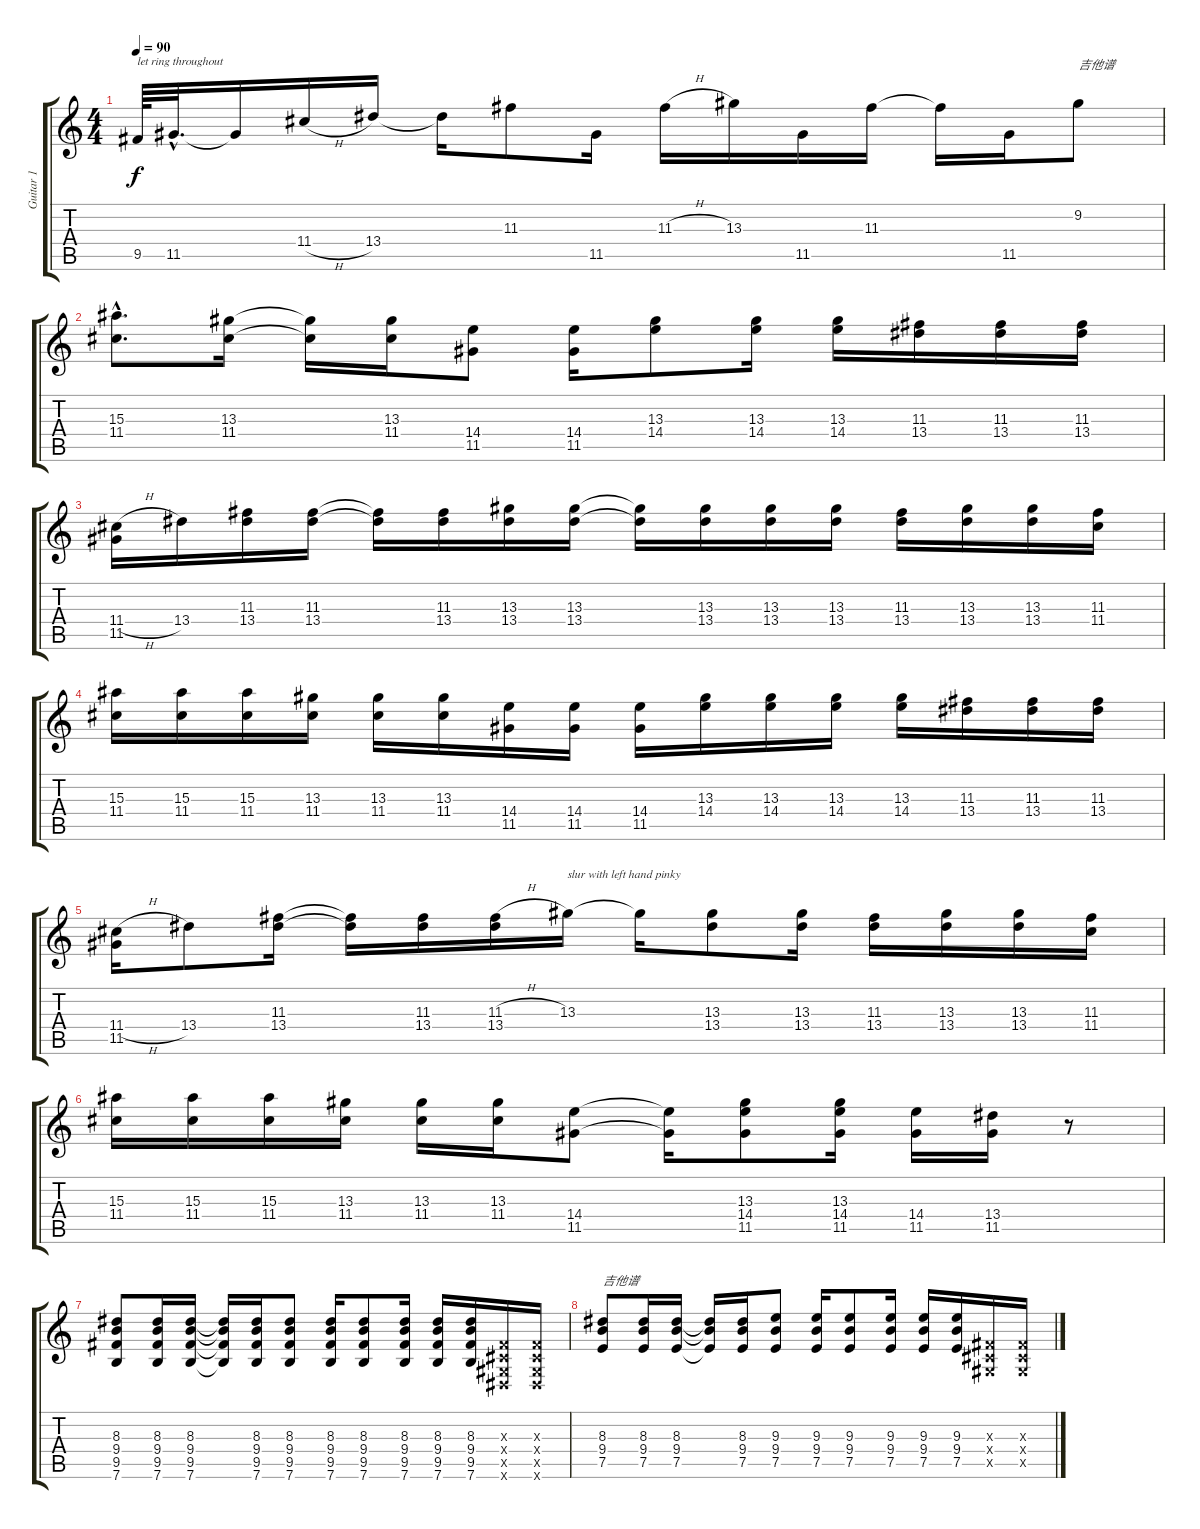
\track ("Guitar 1" "Guitar 1") {instrument electricguitarclean}
\staff {score tabs}
\tuning (E4 B3 G3 D3 A2 E2) {hide}
\ts (4 4)
\tempo 90
\clef g2
\ks c
9.5.64{txt "let ring throughout" dy f} 11.5{hac}.32{d} 11.5{t}.16 11.4{h}.16 13.4.16 13.4{t}.16 11.3.8 11.5.16 11.3{h}.16 13.3.16 11.5.16 11.3.16 11.3{t}.16 11.5.16 9.2.8{txt "吉他谱"} |
(15.3{hac} 11.4{hac}).8{d} (13.3 11.4).16 (13.3{t} 11.4{t}).16 (13.3 11.4).16 (14.4 11.5).8 (14.4 11.5).16 (13.3 14.4).8 (13.3 14.4).16 (13.3 14.4).16 (11.3 13.4).16 (11.3 13.4).16 (11.3 13.4).16 |
(11.4{h} 11.5).16 13.4.16 (11.3 13.4).16 (11.3 13.4).16 (11.3{t} 13.4{t}).16 (11.3 13.4).16 (13.3 13.4).16 (13.3 13.4).16 (13.3{t} 13.4{t}).16 (13.3 13.4).16 (13.3 13.4).16 (13.3 13.4).16 (11.3 13.4).16 (13.3 13.4).16 (13.3 13.4).16 (11.3 11.4).16 |
(15.3 11.4).16 (15.3 11.4).16 (15.3 11.4).16 (13.3 11.4).16 (13.3 11.4).16 (13.3 11.4).16 (14.4 11.5).16 (14.4 11.5).16 (14.4 11.5).16 (13.3 14.4).16 (13.3 14.4).16 (13.3 14.4).16 (13.3 14.4).16 (11.3 13.4).16 (11.3 13.4).16 (11.3 13.4).16 |
(11.4{h} 11.5).16 13.4.8 (11.3 13.4).16 (11.3{t} 13.4{t}).16 (11.3 13.4).16 (11.3{h} 13.4).16 13.3.16{txt "slur with left hand pinky"} 13.3{t}.16 (13.3 13.4).8 (13.3 13.4).16 (11.3 13.4).16 (13.3 13.4).16 (13.3 13.4).16 (11.3 11.4).16 |
(15.3 11.4).16 (15.3 11.4).16 (15.3 11.4).16 (13.3 11.4).16 (13.3 11.4).16 (13.3 11.4).16 (14.4 11.5).8 (14.4{t} 11.5{t}).16 (13.3 14.4 11.5).8 (13.3 14.4 11.5).16 (14.4 11.5).16 (13.4 11.5).16 r.8 |
(8.3 9.4 9.5 7.6).8 (8.3 9.4 9.5 7.6).16 (8.3 9.4 9.5 7.6).16 (8.3{t} 9.4{t} 9.5{t} 7.6{t}).16 (8.3 9.4 9.5 7.6).16 (8.3 9.4 9.5 7.6).8 (8.3 9.4 9.5 7.6).16 (8.3 9.4 9.5 7.6).8 (8.3 9.4 9.5 7.6).16 (8.3 9.4 9.5 7.6).16 (8.3 9.4 9.5 7.6).16 (-1.3{x} -1.4{x} -1.5{x} -1.6{x}).16 (-1.3{x} -1.4{x} -1.5{x} -1.6{x}).16 |
(8.3 9.4 7.5).8{txt "吉他谱"} (8.3 9.4 7.5).16 (8.3 9.4 7.5).16 (8.3{t} 9.4{t} 7.5{t}).16 (8.3 9.4 7.5).16 (9.3 9.4 7.5).8 (9.3 9.4 7.5).16 (9.3 9.4 7.5).8 (9.3 9.4 7.5).16 (9.3 9.4 7.5).16 (9.3 9.4 7.5).16 (-1.3{x} -1.4{x} -1.5{x}).16 (-1.3{x} -1.4{x} -1.5{x}).16
